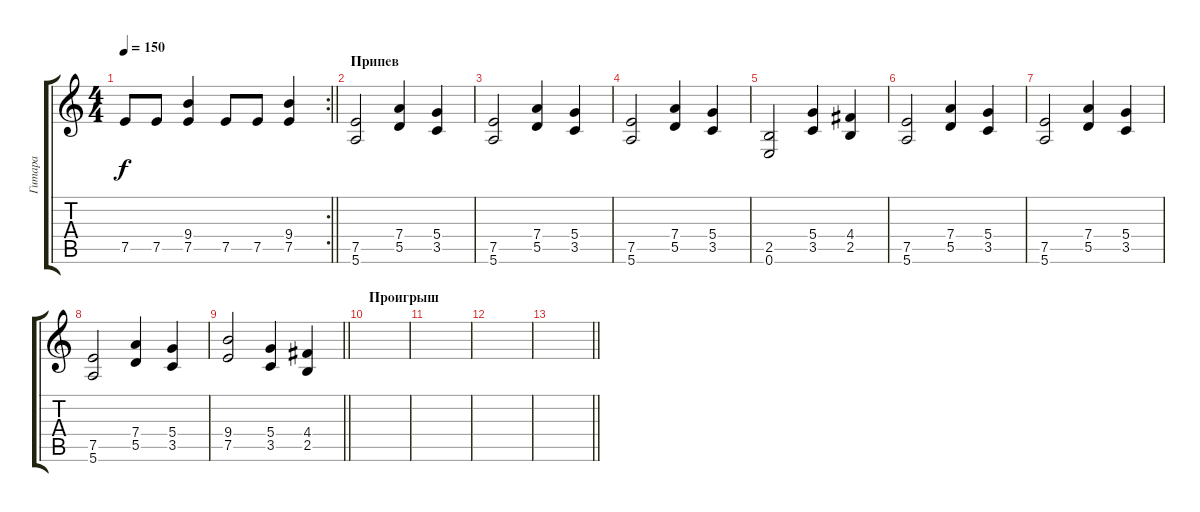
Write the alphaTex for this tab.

\track ("Гитара" "Гитара") {instrument distortionguitar}
\staff {score tabs}
\tuning (E4 B3 G3 D3 A2 E2) {hide}
\rc 2
\ts (4 4)
\tempo 150
\clef g2
\barLineRight lightlight
\ks c
7.5.8{dy f} 7.5.8 (9.4 7.5).4 7.5.8 7.5.8 (9.4 7.5).4 |
\section ("" "Припев")
(7.5 5.6).2 (7.4 5.5).4 (5.4 3.5).4 |
(7.5 5.6).2 (7.4 5.5).4 (5.4 3.5).4 |
(7.5 5.6).2 (7.4 5.5).4 (5.4 3.5).4 |
(2.5 0.6).2 (5.4 3.5).4 (4.4 2.5).4 |
(7.5 5.6).2 (7.4 5.5).4 (5.4 3.5).4 |
(7.5 5.6).2 (7.4 5.5).4 (5.4 3.5).4 |
(7.5 5.6).2 (7.4 5.5).4 (5.4 3.5).4 |
\barLineRight lightlight
(9.4 7.5).2 (5.4 3.5).4 (4.4 2.5).4 |
\section ("" "Проигрыш")
|
|
|
\barLineRight lightlight
